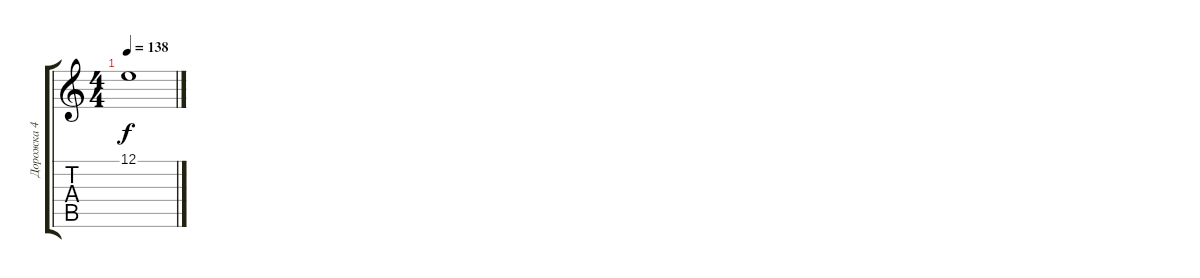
\track ("Дорожка 4" "Дорожка 4") {instrument stringensemble1}
\staff {score tabs}
\tuning (E4 B3 G3 D3 A2 E2) {hide}
\ts (4 4)
\tempo 138
\clef g2
\ks c
12.1{t}.1{dy f}
